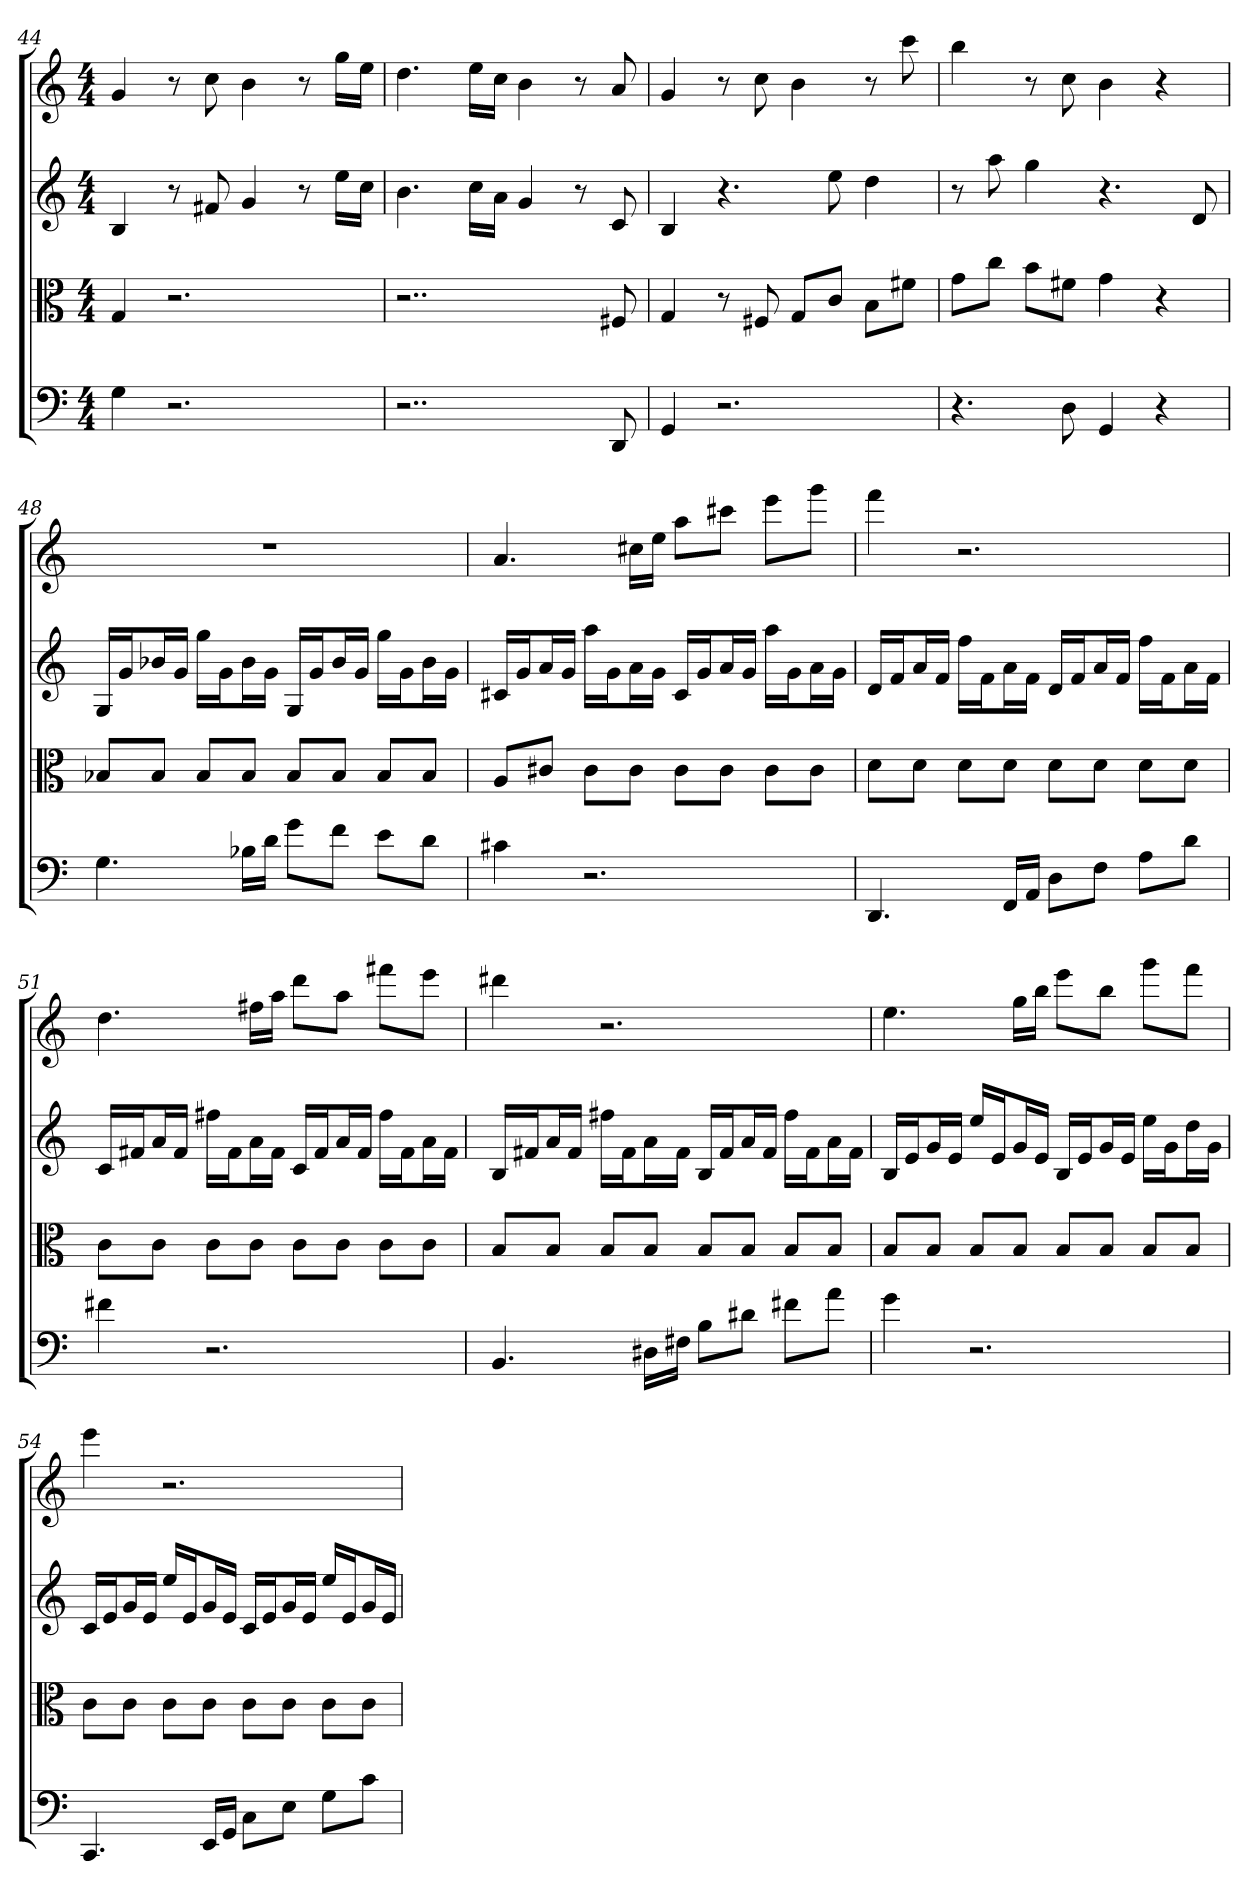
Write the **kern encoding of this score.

**kern	**kern	**kern	**kern
*part4	*part3	*part2	*part1
*staff4	*staff3	*staff2	*staff1
*clefF4	*clefC3	*	*
*k[]	*k[]	*k[]	*k[]
*C:	*C:	*C:	*C:
*M4/4	*M4/4	*M4/4	*M4/4
=44	=44	=44	=44
4G	4G	4B	4g
2.r	2.r	8r	8r
.	.	8f#X	8cc
.	.	4g	4b
.	.	8r	8r
.	.	16eeLL	16ggLL
.	.	16ccJJ	16eeJJ
=45	=45	=45	=45
2..r	2..r	4.b	4.dd
.	.	16ccLL	16eeLL
.	.	16aJJ	16ccJJ
.	.	4g	4b
.	.	8r	8r
8DD	8F#X	8c	8a
=46	=46	=46	=46
4GG	4G	4B	4g
2.r	8r	4.r	8r
.	8F#X	.	8cc
.	8G/L	.	4b
.	8c/J	8ee	.
.	8B\L	4dd	8r
.	8f#X\J	.	8ccc
=47	=47	=47	=47
4.r	8g\L	8r	4bb
.	8cc\J	8aa	.
.	8b\L	4gg	8r
8D	8f#X\J	.	8cc
4GG	4g	4.r	4b
4r	4r	.	4r
.	.	8d	.
=48	=48	=48	=48
4.G	8B-X/L	16GLL	1r
.	.	16gJ	.
.	8B-/J	16b-XL	.
.	.	16gJJ	.
.	8B-/L	16ggLL	.
.	.	16gJ	.
16B-X\LL	8B-/J	16b-L	.
16d\JJ	.	16gJJ	.
8g\L	8B-/L	16GLL	.
.	.	16gJ	.
8f\J	8B-/J	16b-L	.
.	.	16gJJ	.
8e\L	8B-/L	16ggLL	.
.	.	16gJ	.
8d\J	8B-/J	16b-L	.
.	.	16gJJ	.
=49	=49	=49	=49
4c#X	8A/L	16c#XLL	4.a
.	.	16gJ	.
.	8c#X/J	16aL	.
.	.	16gJJ	.
2.r	8c#\L	16aaLL	.
.	.	16gJ	.
.	8c#\J	16aL	16cc#XLL
.	.	16gJJ	16eeJJ
.	8c#\L	16c#LL	8aaL
.	.	16gJ	.
.	8c#\J	16aL	8ccc#XJ
.	.	16gJJ	.
.	8c#\L	16aaLL	8eeeL
.	.	16gJ	.
.	8c#\J	16aL	8gggJ
.	.	16gJJ	.
=50	=50	=50	=50
4.DD	8d\L	16dLL	4fff
.	.	16fJ	.
.	8d\J	16aL	.
.	.	16fJJ	.
.	8d\L	16ffLL	2.r
.	.	16fJ	.
16FF/LL	8d\J	16aL	.
16AA/JJ	.	16fJJ	.
8D\L	8d\L	16dLL	.
.	.	16fJ	.
8F\J	8d\J	16aL	.
.	.	16fJJ	.
8A\L	8d\L	16ffLL	.
.	.	16fJ	.
8d\J	8d\J	16aL	.
.	.	16fJJ	.
=51	=51	=51	=51
4f#X	8c\L	16cLL	4.dd
.	.	16f#XJ	.
.	8c\J	16aL	.
.	.	16f#JJ	.
2.r	8c\L	16ff#XLL	.
.	.	16f#J	.
.	8c\J	16aL	16ff#XLL
.	.	16f#JJ	16aaJJ
.	8c\L	16cLL	8dddL
.	.	16f#J	.
.	8c\J	16aL	8aaJ
.	.	16f#JJ	.
.	8c\L	16ff#LL	8fff#XL
.	.	16f#J	.
.	8c\J	16aL	8eeeJ
.	.	16f#JJ	.
=52	=52	=52	=52
4.BB	8B/L	16BLL	4ddd#X
.	.	16f#XJ	.
.	8B/J	16aL	.
.	.	16f#JJ	.
.	8B/L	16ff#XLL	2.r
.	.	16f#J	.
16D#X\LL	8B/J	16aL	.
16F#X\JJ	.	16f#JJ	.
8B\L	8B/L	16BLL	.
.	.	16f#J	.
8d#X\J	8B/J	16aL	.
.	.	16f#JJ	.
8f#X\L	8B/L	16ff#LL	.
.	.	16f#J	.
8a\J	8B/J	16aL	.
.	.	16f#JJ	.
=53	=53	=53	=53
4g	8B/L	16BLL	4.ee
.	.	16eJ	.
.	8B/J	16gL	.
.	.	16eJJ	.
2.r	8B/L	16eeLL	.
.	.	16eJ	.
.	8B/J	16gL	16ggLL
.	.	16eJJ	16bbJJ
.	8B/L	16BLL	8eeeL
.	.	16eJ	.
.	8B/J	16gL	8bbJ
.	.	16eJJ	.
.	8B/L	16eeLL	8gggL
.	.	16gJ	.
.	8B/J	16ddL	8fffJ
.	.	16gJJ	.
=54	=54	=54	=54
4.CC	8c\L	16cLL	4eee
.	.	16eJ	.
.	8c\J	16gL	.
.	.	16eJJ	.
.	8c\L	16eeLL	2.r
.	.	16eJ	.
16EE/LL	8c\J	16gL	.
16GG/JJ	.	16eJJ	.
8C\L	8c\L	16cLL	.
.	.	16eJ	.
8E\J	8c\J	16gL	.
.	.	16eJJ	.
8G\L	8c\L	16eeLL	.
.	.	16eJ	.
8c\J	8c\J	16gL	.
.	.	16eJJ	.
=	=	=	=
*-	*-	*-	*-
